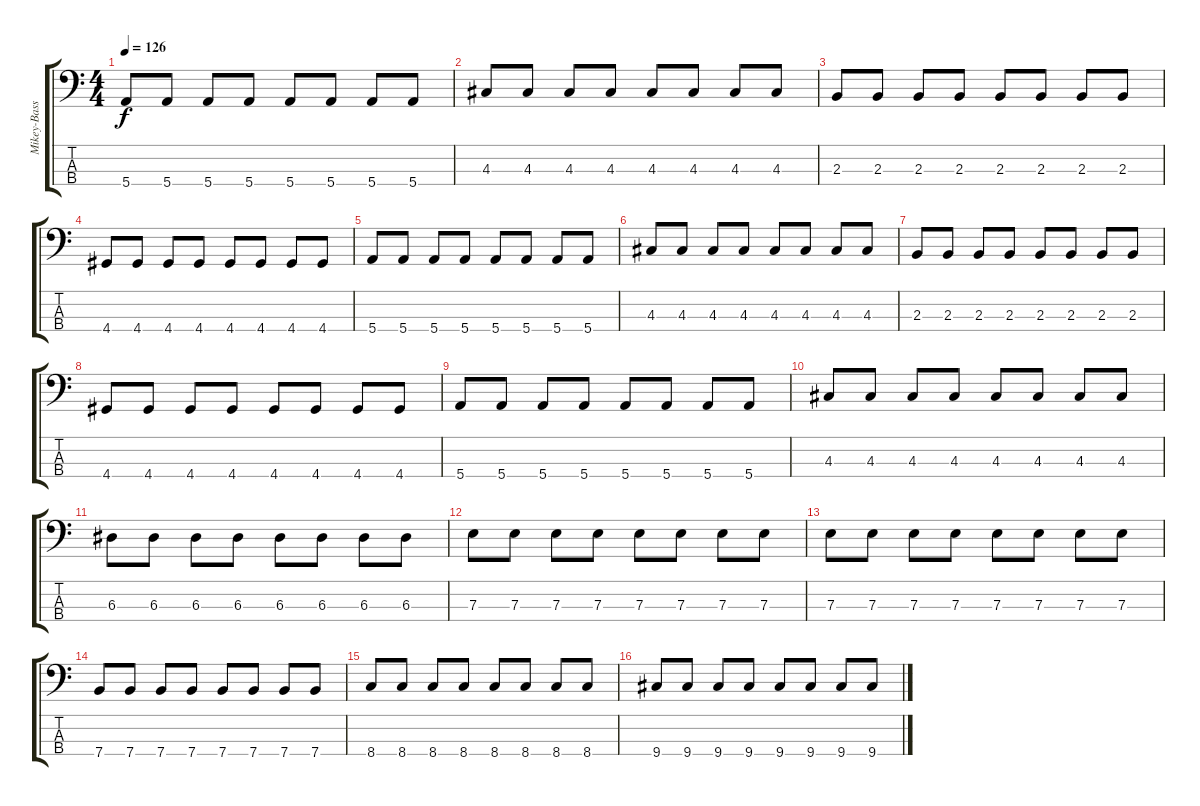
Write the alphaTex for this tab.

\track ("Mikey-Bass" "Mikey-Bass") {instrument electricbassfinger}
\staff {score tabs}
\tuning (G2 D2 A1 E1) {hide}
\ts (4 4)
\tempo 126
\clef f4
\ks c
5.4.8{dy f} 5.4.8 5.4.8 5.4.8 5.4.8 5.4.8 5.4.8 5.4.8 |
4.3.8 4.3.8 4.3.8 4.3.8 4.3.8 4.3.8 4.3.8 4.3.8 |
2.3.8 2.3.8 2.3.8 2.3.8 2.3.8 2.3.8 2.3.8 2.3.8 |
4.4.8 4.4.8 4.4.8 4.4.8 4.4.8 4.4.8 4.4.8 4.4.8 |
5.4.8 5.4.8 5.4.8 5.4.8 5.4.8 5.4.8 5.4.8 5.4.8 |
4.3.8 4.3.8 4.3.8 4.3.8 4.3.8 4.3.8 4.3.8 4.3.8 |
2.3.8 2.3.8 2.3.8 2.3.8 2.3.8 2.3.8 2.3.8 2.3.8 |
4.4.8 4.4.8 4.4.8 4.4.8 4.4.8 4.4.8 4.4.8 4.4.8 |
5.4.8 5.4.8 5.4.8 5.4.8 5.4.8 5.4.8 5.4.8 5.4.8 |
4.3.8 4.3.8 4.3.8 4.3.8 4.3.8 4.3.8 4.3.8 4.3.8 |
6.3.8 6.3.8 6.3.8 6.3.8 6.3.8 6.3.8 6.3.8 6.3.8 |
7.3.8 7.3.8 7.3.8 7.3.8 7.3.8 7.3.8 7.3.8 7.3.8 |
7.3.8 7.3.8 7.3.8 7.3.8 7.3.8 7.3.8 7.3.8 7.3.8 |
7.4.8 7.4.8 7.4.8 7.4.8 7.4.8 7.4.8 7.4.8 7.4.8 |
8.4.8 8.4.8 8.4.8 8.4.8 8.4.8 8.4.8 8.4.8 8.4.8 |
9.4.8 9.4.8 9.4.8 9.4.8 9.4.8 9.4.8 9.4.8 9.4.8
